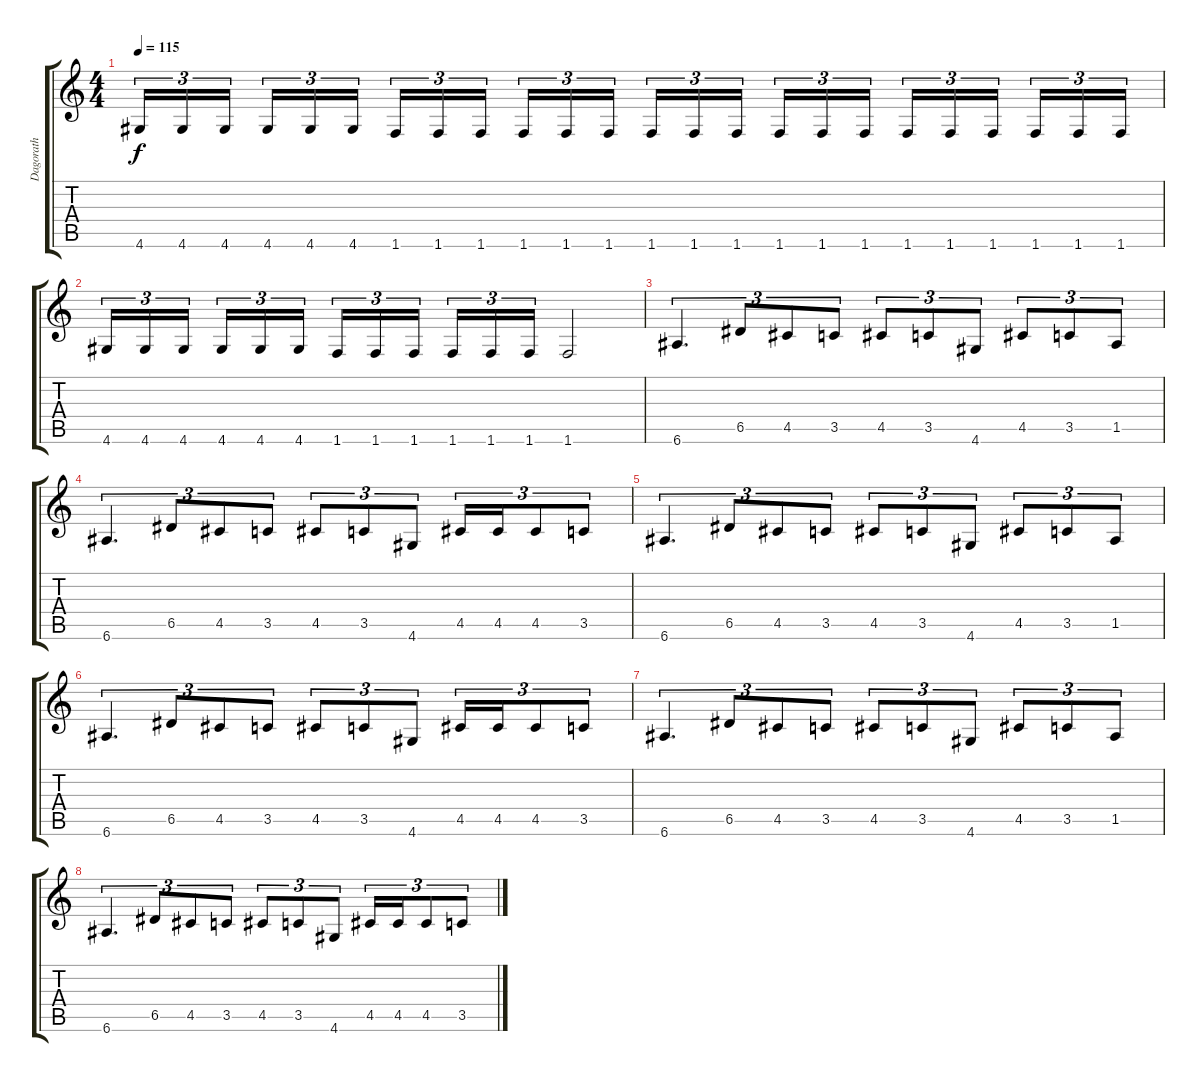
\track ("Dagorath" "Dagorath") {instrument distortionguitar}
\staff {score tabs}
\tuning (E4 B3 G3 D3 A2 E2) {hide}
\ts (4 4)
\tempo 115
\clef g2
\ks c
4.6.16{tu (3 2) dy f} 4.6.16{tu (3 2)} 4.6.16{tu (3 2) beam splitsecondary} 4.6.16{tu (3 2)} 4.6.16{tu (3 2)} 4.6.16{tu (3 2)} 1.6.16{tu (3 2)} 1.6.16{tu (3 2)} 1.6.16{tu (3 2) beam splitsecondary} 1.6.16{tu (3 2)} 1.6.16{tu (3 2)} 1.6.16{tu (3 2)} 1.6.16{tu (3 2)} 1.6.16{tu (3 2)} 1.6.16{tu (3 2) beam splitsecondary} 1.6.16{tu (3 2)} 1.6.16{tu (3 2)} 1.6.16{tu (3 2)} 1.6.16{tu (3 2)} 1.6.16{tu (3 2)} 1.6.16{tu (3 2) beam splitsecondary} 1.6.16{tu (3 2)} 1.6.16{tu (3 2)} 1.6.16{tu (3 2)} |
4.6.16{tu (3 2)} 4.6.16{tu (3 2)} 4.6.16{tu (3 2) beam splitsecondary} 4.6.16{tu (3 2)} 4.6.16{tu (3 2)} 4.6.16{tu (3 2)} 1.6.16{tu (3 2)} 1.6.16{tu (3 2)} 1.6.16{tu (3 2) beam splitsecondary} 1.6.16{tu (3 2)} 1.6.16{tu (3 2)} 1.6.16{tu (3 2)} 1.6.2 |
6.6.4{d tu (3 2)} 6.5.8{tu (3 2)} 4.5.8{tu (3 2)} 3.5.8{tu (3 2)} 4.5.8{tu (3 2)} 3.5.8{tu (3 2)} 4.6.8{tu (3 2)} 4.5.8{tu (3 2)} 3.5.8{tu (3 2)} 1.5.8{tu (3 2)} |
6.6.4{d tu (3 2)} 6.5.8{tu (3 2)} 4.5.8{tu (3 2)} 3.5.8{tu (3 2)} 4.5.8{tu (3 2)} 3.5.8{tu (3 2)} 4.6.8{tu (3 2)} 4.5.16{tu (3 2)} 4.5.16{tu (3 2)} 4.5.8{tu (3 2)} 3.5.8{tu (3 2)} |
6.6.4{d tu (3 2)} 6.5.8{tu (3 2)} 4.5.8{tu (3 2)} 3.5.8{tu (3 2)} 4.5.8{tu (3 2)} 3.5.8{tu (3 2)} 4.6.8{tu (3 2)} 4.5.8{tu (3 2)} 3.5.8{tu (3 2)} 1.5.8{tu (3 2)} |
6.6.4{d tu (3 2)} 6.5.8{tu (3 2)} 4.5.8{tu (3 2)} 3.5.8{tu (3 2)} 4.5.8{tu (3 2)} 3.5.8{tu (3 2)} 4.6.8{tu (3 2)} 4.5.16{tu (3 2)} 4.5.16{tu (3 2)} 4.5.8{tu (3 2)} 3.5.8{tu (3 2)} |
6.6.4{d tu (3 2)} 6.5.8{tu (3 2)} 4.5.8{tu (3 2)} 3.5.8{tu (3 2)} 4.5.8{tu (3 2)} 3.5.8{tu (3 2)} 4.6.8{tu (3 2)} 4.5.8{tu (3 2)} 3.5.8{tu (3 2)} 1.5.8{tu (3 2)} |
6.6.4{d tu (3 2)} 6.5.8{tu (3 2)} 4.5.8{tu (3 2)} 3.5.8{tu (3 2)} 4.5.8{tu (3 2)} 3.5.8{tu (3 2)} 4.6.8{tu (3 2)} 4.5.16{tu (3 2)} 4.5.16{tu (3 2)} 4.5.8{tu (3 2)} 3.5.8{tu (3 2)}
